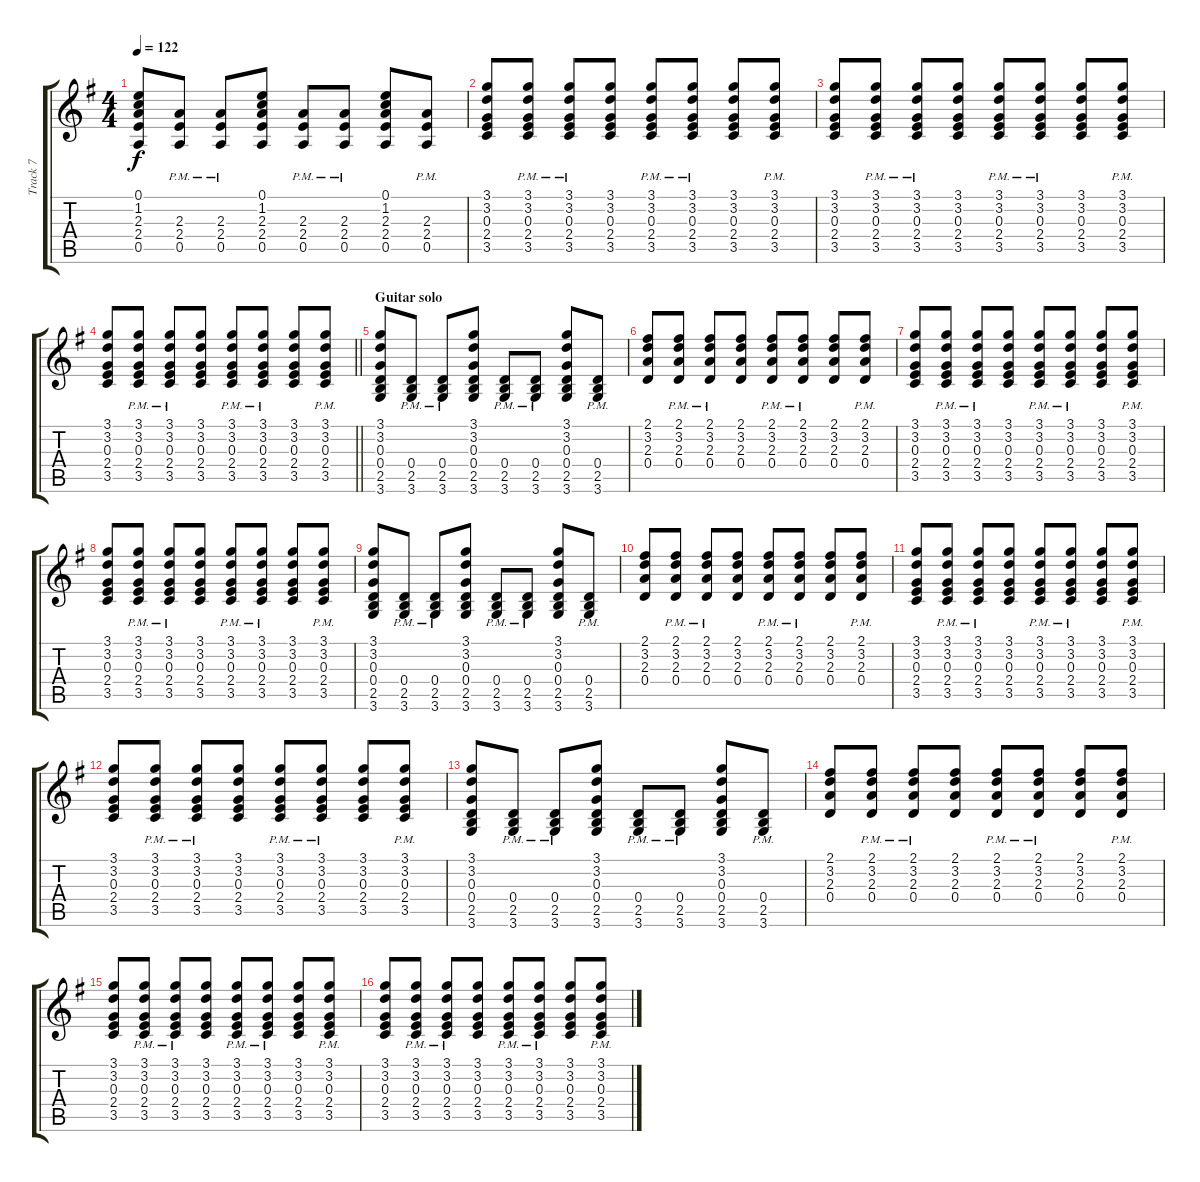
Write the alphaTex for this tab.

\track ("Track 7" "Track 7") {instrument acousticguitarnylon}
\staff {score tabs}
\tuning (E4 B3 G3 D3 A2 E2) {hide}
\ts (4 4)
\tempo 122
\clef g2
\ks g
(0.1 1.2 2.3 2.4 0.5).8{dy f} (2.3{pm} 2.4{pm} 0.5{pm}).8 (2.3{pm} 2.4{pm} 0.5{pm}).8 (0.1 1.2 2.3 2.4 0.5).8 (2.3{pm} 2.4{pm} 0.5{pm}).8 (2.3{pm} 2.4{pm} 0.5{pm}).8 (0.1 1.2 2.3 2.4 0.5).8 (2.3{pm} 2.4 0.5).8 |
(3.1 3.2 0.3 2.4 3.5).8 (3.1 3.2 0.3 2.4{pm} 3.5).8 (3.1 3.2 0.3 2.4{pm} 3.5).8 (3.1 3.2 0.3 2.4 3.5).8 (3.1 3.2 0.3 2.4{pm} 3.5).8 (3.1 3.2 0.3 2.4{pm} 3.5).8 (3.1 3.2 0.3 2.4 3.5).8 (3.1 3.2 0.3 2.4{pm} 3.5).8 |
(3.1 3.2 0.3 2.4 3.5).8 (3.1 3.2 0.3 2.4{pm} 3.5).8 (3.1 3.2 0.3 2.4{pm} 3.5).8 (3.1 3.2 0.3 2.4 3.5).8 (3.1 3.2 0.3 2.4{pm} 3.5).8 (3.1 3.2 0.3 2.4{pm} 3.5).8 (3.1 3.2 0.3 2.4 3.5).8 (3.1 3.2 0.3 2.4{pm} 3.5).8 |
\barLineRight lightlight
(3.1 3.2 0.3 2.4 3.5).8 (3.1 3.2 0.3 2.4{pm} 3.5).8 (3.1 3.2 0.3 2.4{pm} 3.5).8 (3.1 3.2 0.3 2.4 3.5).8 (3.1 3.2 0.3 2.4{pm} 3.5).8 (3.1 3.2 0.3 2.4{pm} 3.5).8 (3.1 3.2 0.3 2.4 3.5).8 (3.1 3.2 0.3 2.4{pm} 3.5).8 |
\section ("" "Guitar solo")
(3.1 3.2 0.3 0.4 2.5 3.6).8 (0.4{pm} 2.5{pm} 3.6{pm}).8 (0.4{pm} 2.5{pm} 3.6{pm}).8 (3.1 3.2 0.3 0.4 2.5 3.6).8 (0.4{pm} 2.5{pm} 3.6{pm}).8 (0.4{pm} 2.5{pm} 3.6{pm}).8 (3.1 3.2 0.3 0.4 2.5 3.6).8 (0.4{pm} 2.5 3.6).8 |
(2.1 3.2 2.3 0.4).8 (2.1 3.2 2.3 0.4{pm}).8 (2.1 3.2 2.3 0.4{pm}).8 (2.1 3.2 2.3 0.4).8 (2.1 3.2 2.3 0.4{pm}).8 (2.1 3.2 2.3 0.4{pm}).8 (2.1 3.2 2.3 0.4).8 (2.1 3.2 2.3 0.4{pm}).8 |
(3.1 3.2 0.3 2.4 3.5).8 (3.1 3.2 0.3 2.4{pm} 3.5).8 (3.1 3.2 0.3 2.4{pm} 3.5).8 (3.1 3.2 0.3 2.4 3.5).8 (3.1 3.2 0.3 2.4{pm} 3.5).8 (3.1 3.2 0.3 2.4{pm} 3.5).8 (3.1 3.2 0.3 2.4 3.5).8 (3.1 3.2 0.3 2.4{pm} 3.5).8 |
(3.1 3.2 0.3 2.4 3.5).8 (3.1 3.2 0.3 2.4{pm} 3.5).8 (3.1 3.2 0.3 2.4{pm} 3.5).8 (3.1 3.2 0.3 2.4 3.5).8 (3.1 3.2 0.3 2.4{pm} 3.5).8 (3.1 3.2 0.3 2.4{pm} 3.5).8 (3.1 3.2 0.3 2.4 3.5).8 (3.1 3.2 0.3 2.4{pm} 3.5).8 |
(3.1 3.2 0.3 0.4 2.5 3.6).8 (0.4{pm} 2.5{pm} 3.6{pm}).8 (0.4{pm} 2.5{pm} 3.6{pm}).8 (3.1 3.2 0.3 0.4 2.5 3.6).8 (0.4{pm} 2.5{pm} 3.6{pm}).8 (0.4{pm} 2.5{pm} 3.6{pm}).8 (3.1 3.2 0.3 0.4 2.5 3.6).8 (0.4{pm} 2.5 3.6).8 |
(2.1 3.2 2.3 0.4).8 (2.1 3.2 2.3 0.4{pm}).8 (2.1 3.2 2.3 0.4{pm}).8 (2.1 3.2 2.3 0.4).8 (2.1 3.2 2.3 0.4{pm}).8 (2.1 3.2 2.3 0.4{pm}).8 (2.1 3.2 2.3 0.4).8 (2.1 3.2 2.3 0.4{pm}).8 |
(3.1 3.2 0.3 2.4 3.5).8 (3.1 3.2 0.3 2.4{pm} 3.5).8 (3.1 3.2 0.3 2.4{pm} 3.5).8 (3.1 3.2 0.3 2.4 3.5).8 (3.1 3.2 0.3 2.4{pm} 3.5).8 (3.1 3.2 0.3 2.4{pm} 3.5).8 (3.1 3.2 0.3 2.4 3.5).8 (3.1 3.2 0.3 2.4{pm} 3.5).8 |
(3.1 3.2 0.3 2.4 3.5).8 (3.1 3.2 0.3 2.4{pm} 3.5).8 (3.1 3.2 0.3 2.4{pm} 3.5).8 (3.1 3.2 0.3 2.4 3.5).8 (3.1 3.2 0.3 2.4{pm} 3.5).8 (3.1 3.2 0.3 2.4{pm} 3.5).8 (3.1 3.2 0.3 2.4 3.5).8 (3.1 3.2 0.3 2.4{pm} 3.5).8 |
(3.1 3.2 0.3 0.4 2.5 3.6).8 (0.4{pm} 2.5{pm} 3.6{pm}).8 (0.4{pm} 2.5{pm} 3.6{pm}).8 (3.1 3.2 0.3 0.4 2.5 3.6).8 (0.4{pm} 2.5{pm} 3.6{pm}).8 (0.4{pm} 2.5{pm} 3.6{pm}).8 (3.1 3.2 0.3 0.4 2.5 3.6).8 (0.4{pm} 2.5 3.6).8 |
(2.1 3.2 2.3 0.4).8 (2.1 3.2 2.3 0.4{pm}).8 (2.1 3.2 2.3 0.4{pm}).8 (2.1 3.2 2.3 0.4).8 (2.1 3.2 2.3 0.4{pm}).8 (2.1 3.2 2.3 0.4{pm}).8 (2.1 3.2 2.3 0.4).8 (2.1 3.2 2.3 0.4{pm}).8 |
(3.1 3.2 0.3 2.4 3.5).8 (3.1 3.2 0.3 2.4{pm} 3.5).8 (3.1 3.2 0.3 2.4{pm} 3.5).8 (3.1 3.2 0.3 2.4 3.5).8 (3.1 3.2 0.3 2.4{pm} 3.5).8 (3.1 3.2 0.3 2.4{pm} 3.5).8 (3.1 3.2 0.3 2.4 3.5).8 (3.1 3.2 0.3 2.4{pm} 3.5).8 |
(3.1 3.2 0.3 2.4 3.5).8 (3.1 3.2 0.3 2.4{pm} 3.5).8 (3.1 3.2 0.3 2.4{pm} 3.5).8 (3.1 3.2 0.3 2.4 3.5).8 (3.1 3.2 0.3 2.4{pm} 3.5).8 (3.1 3.2 0.3 2.4{pm} 3.5).8 (3.1 3.2 0.3 2.4 3.5).8 (3.1 3.2 0.3 2.4{pm} 3.5).8
